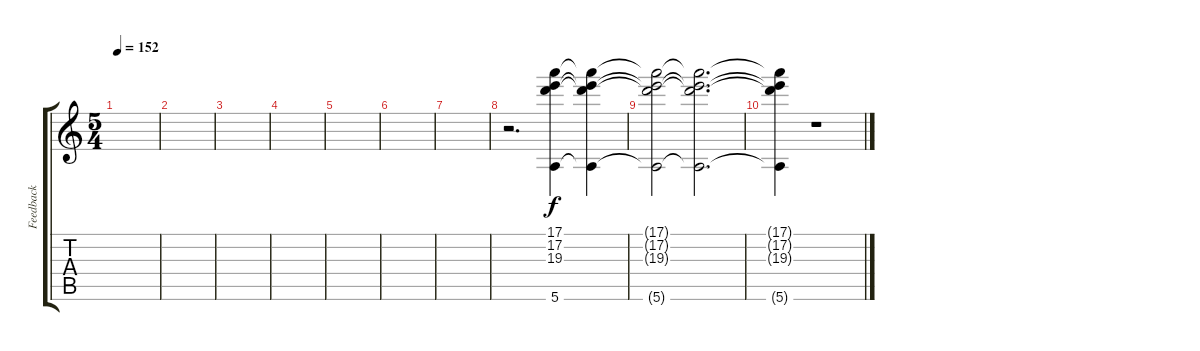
\track ("Feedback" "Feedback") {instrument overdrivenguitar}
\staff {score tabs}
\tuning (E4 B3 G3 D3 A2 E2) {hide}
\ts (5 4)
\tempo 152
\clef g2
\ks c
|
|
|
|
|
|
|
r.2{d volume 0 instrument overdrivenguitar} (17.1 17.2 19.3 5.6).4{volume 16} (17.1{t} 17.2{t} 19.3{t} 5.6{t}).4{dy f} |
(17.1{t} 17.2{t} 19.3{t} 5.6{t}).2 (17.1{t} 17.2{t} 19.3{t} 5.6{t}).2{d} |
(17.1{t} 17.2{t} 19.3{t} 5.6{t}).4{volume 0} r.1
